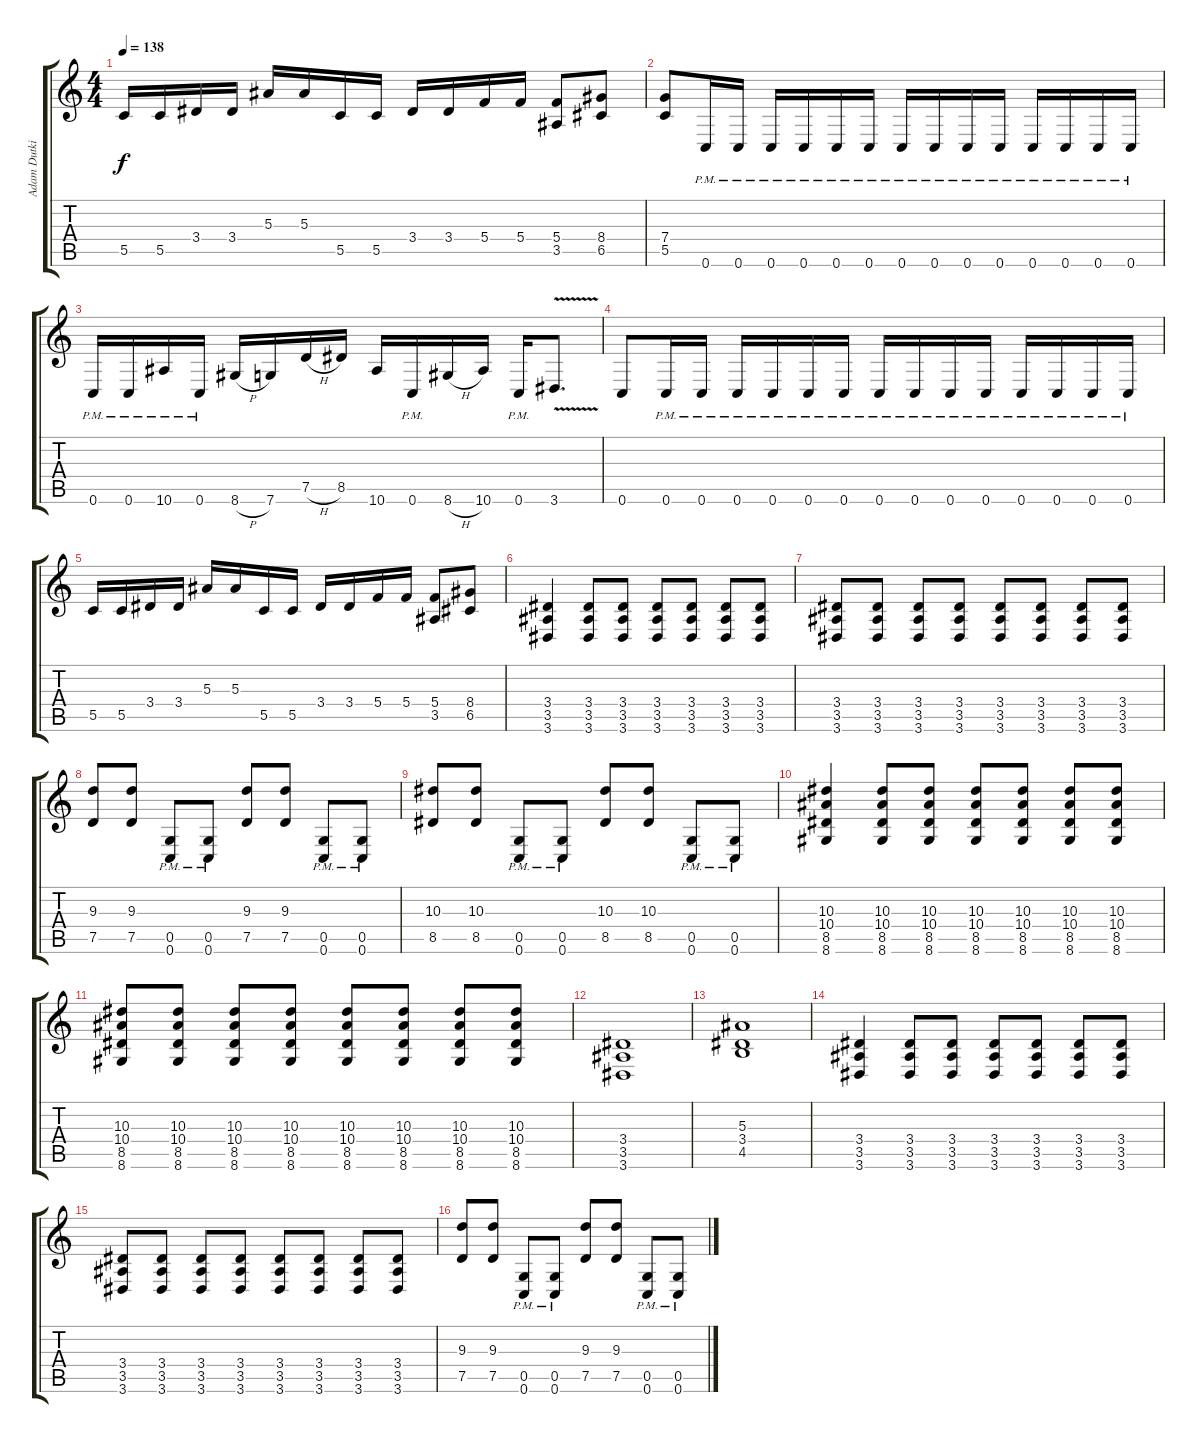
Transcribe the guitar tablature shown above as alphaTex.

\track ("Adam Dutkiewicz" "Adam Dutki") {instrument distortionguitar}
\staff {score tabs}
\tuning (D4 A3 F3 C3 G2 C2) {hide}
\ts (4 4)
\tempo 138
\clef g2
\ks c
5.5.16{dy f} 5.5.16 3.4.16 3.4.16 5.3.16 5.3.16 5.5.16 5.5.16 3.4.16 3.4.16 5.4.16 5.4.16 (5.4 3.5).8 (8.4 6.5).8 |
(7.4 5.5).8 0.6{pm}.16 0.6{pm}.16 0.6{pm}.16 0.6{pm}.16 0.6{pm}.16 0.6{pm}.16 0.6{pm}.16 0.6{pm}.16 0.6{pm}.16 0.6{pm}.16 0.6{pm}.16 0.6{pm}.16 0.6{pm}.16 0.6{pm}.16 |
0.6{pm}.16 0.6{pm}.16 10.6{pm}.16 0.6{pm}.16 8.6{h}.16 7.6.16 7.5{h}.16 8.5.16 10.6.16 0.6{pm}.16 8.6{h}.16 10.6.16 0.6{pm}.16 3.6{v}.8{d} |
0.6.8 0.6{pm}.16 0.6{pm}.16 0.6{pm}.16 0.6{pm}.16 0.6{pm}.16 0.6{pm}.16 0.6{pm}.16 0.6{pm}.16 0.6{pm}.16 0.6{pm}.16 0.6{pm}.16 0.6{pm}.16 0.6{pm}.16 0.6{pm}.16 |
5.5.16 5.5.16 3.4.16 3.4.16 5.3.16 5.3.16 5.5.16 5.5.16 3.4.16 3.4.16 5.4.16 5.4.16 (5.4 3.5).8 (8.4 6.5).8 |
(3.4 3.5 3.6).4 (3.4 3.5 3.6).8 (3.4 3.5 3.6).8 (3.4 3.5 3.6).8 (3.4 3.5 3.6).8 (3.4 3.5 3.6).8 (3.4 3.5 3.6).8 |
(3.4 3.5 3.6).8 (3.4 3.5 3.6).8 (3.4 3.5 3.6).8 (3.4 3.5 3.6).8 (3.4 3.5 3.6).8 (3.4 3.5 3.6).8 (3.4 3.5 3.6).8 (3.4 3.5 3.6).8 |
(9.3 7.5).8 (9.3 7.5).8 (0.5{pm} 0.6{pm}).8 (0.5{pm} 0.6{pm}).8 (9.3 7.5).8 (9.3 7.5).8 (0.5{pm} 0.6{pm}).8 (0.5{pm} 0.6{pm}).8 |
(10.3 8.5).8 (10.3 8.5).8 (0.5{pm} 0.6{pm}).8 (0.5{pm} 0.6{pm}).8 (10.3 8.5).8 (10.3 8.5).8 (0.5{pm} 0.6{pm}).8 (0.5{pm} 0.6{pm}).8 |
(10.3 10.4 8.5 8.6).4 (10.3 10.4 8.5 8.6).8 (10.3 10.4 8.5 8.6).8 (10.3 10.4 8.5 8.6).8 (10.3 10.4 8.5 8.6).8 (10.3 10.4 8.5 8.6).8 (10.3 10.4 8.5 8.6).8 |
(10.3 10.4 8.5 8.6).8 (10.3 10.4 8.5 8.6).8 (10.3 10.4 8.5 8.6).8 (10.3 10.4 8.5 8.6).8 (10.3 10.4 8.5 8.6).8 (10.3 10.4 8.5 8.6).8 (10.3 10.4 8.5 8.6).8 (10.3 10.4 8.5 8.6).8 |
(3.4 3.5 3.6).1 |
(5.3 3.4 4.5).1 |
(3.4 3.5 3.6).4 (3.4 3.5 3.6).8 (3.4 3.5 3.6).8 (3.4 3.5 3.6).8 (3.4 3.5 3.6).8 (3.4 3.5 3.6).8 (3.4 3.5 3.6).8 |
(3.4 3.5 3.6).8 (3.4 3.5 3.6).8 (3.4 3.5 3.6).8 (3.4 3.5 3.6).8 (3.4 3.5 3.6).8 (3.4 3.5 3.6).8 (3.4 3.5 3.6).8 (3.4 3.5 3.6).8 |
(9.3 7.5).8 (9.3 7.5).8 (0.5{pm} 0.6{pm}).8 (0.5{pm} 0.6{pm}).8 (9.3 7.5).8 (9.3 7.5).8 (0.5{pm} 0.6{pm}).8 (0.5{pm} 0.6{pm}).8
